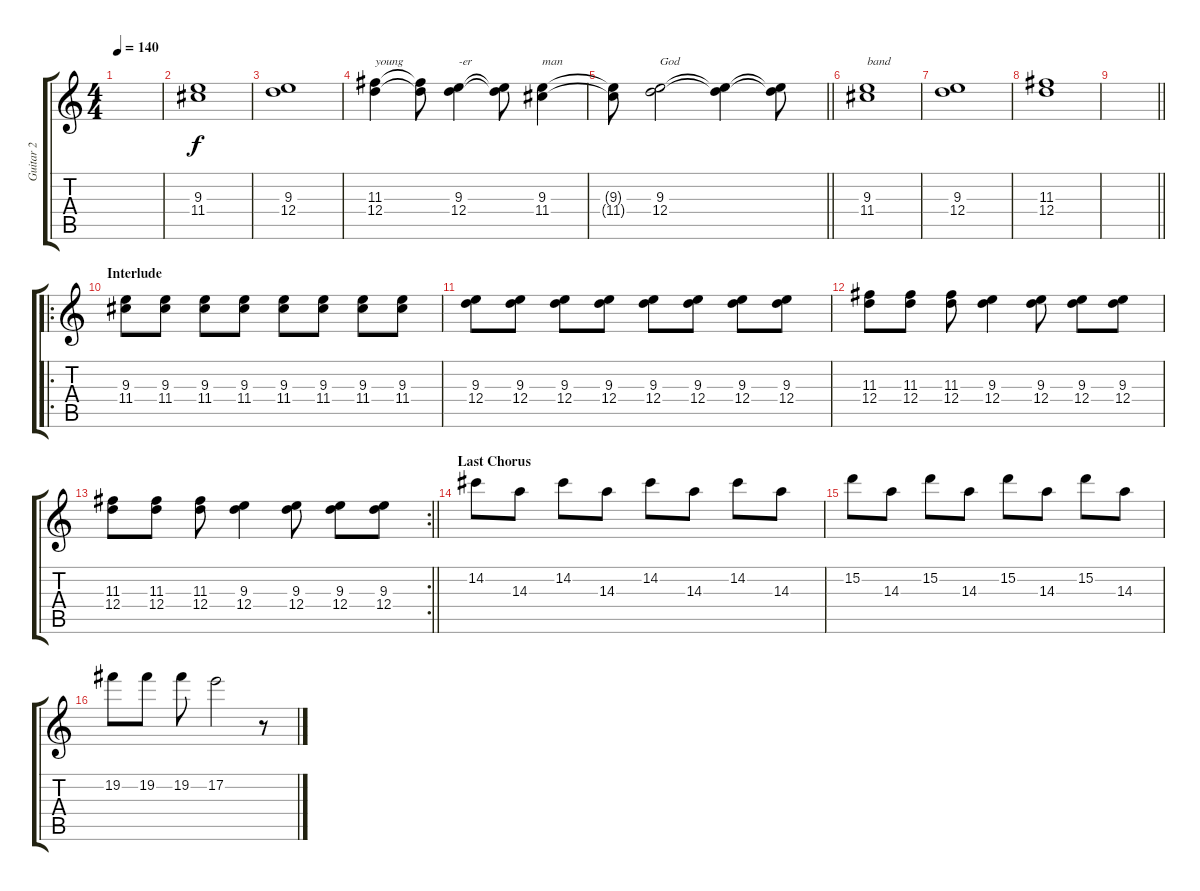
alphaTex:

\track ("Guitar 2" "Guitar 2") {instrument overdrivenguitar}
\staff {score tabs}
\tuning (E4 B3 G3 D3 A2 E2) {hide}
\ts (4 4)
\tempo 140
\clef g2
\ks c
|
(9.3 11.4).1 |
(9.3 12.4).1 |
(11.3 12.4).4{txt "young"} (11.3{t} 12.4{t}).8 (9.3 12.4).4{txt "-er"} (9.3{t} 12.4{t}).8 (9.3 11.4).4{txt "man"} |
\barLineRight lightlight
(9.3{t} 11.4{t}).8 (9.3 12.4).2{txt "God"} (9.3{t} 12.4{t}).4 (9.3{t} 12.4{t}).8 |
(9.3 11.4).1{txt "band"} |
(9.3 12.4).1 |
(11.3 12.4).1 |
\barLineRight lightlight
|
\ro
\section ("" "Interlude")
(9.3 11.4).8 (9.3 11.4).8 (9.3 11.4).8 (9.3 11.4).8 (9.3 11.4).8 (9.3 11.4).8 (9.3 11.4).8 (9.3 11.4).8 |
(9.3 12.4).8 (9.3 12.4).8 (9.3 12.4).8 (9.3 12.4).8 (9.3 12.4).8 (9.3 12.4).8 (9.3 12.4).8 (9.3 12.4).8 |
(11.3 12.4).8 (11.3 12.4).8 (11.3 12.4).8 (9.3 12.4).4 (9.3 12.4).8 (9.3 12.4).8 (9.3 12.4).8 |
\rc 2
\barLineRight lightlight
(11.3 12.4).8 (11.3 12.4).8 (11.3 12.4).8 (9.3 12.4).4 (9.3 12.4).8 (9.3 12.4).8 (9.3 12.4).8 |
\section ("" "Last Chorus")
14.2.8 14.3.8 14.2.8 14.3.8 14.2.8 14.3.8 14.2.8 14.3.8 |
15.2.8 14.3.8 15.2.8 14.3.8 15.2.8 14.3.8 15.2.8 14.3.8 |
19.2.8 19.2.8 19.2.8 17.2.2 r.8
